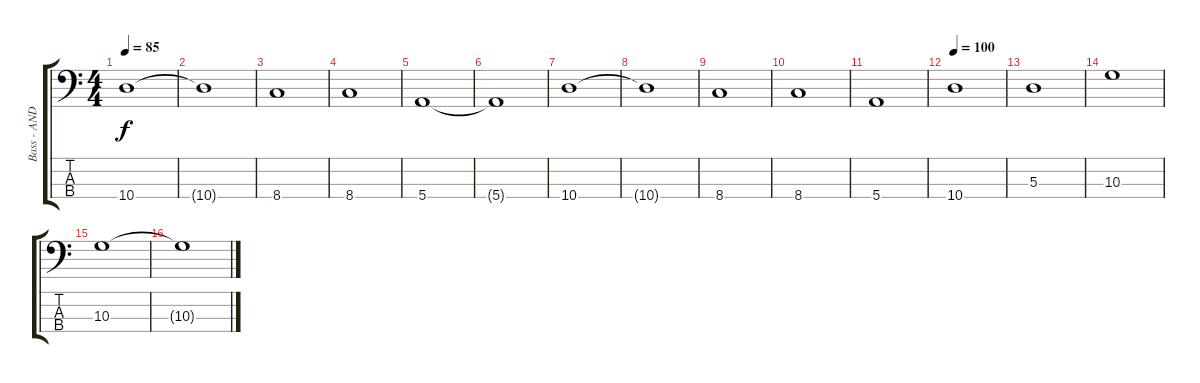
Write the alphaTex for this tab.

\track ("Bass - ANDRÉ CACHO" "Bass - AND") {instrument electricbassfinger}
\staff {score tabs}
\tuning (G2 D2 A1 E1) {hide}
\ts (4 4)
\tempo 85
\clef f4
\ks c
10.4.1{dy f} |
10.4{t}.1 |
8.4.1 |
8.4.1 |
5.4.1 |
5.4{t}.1 |
10.4.1 |
10.4{t}.1 |
8.4.1 |
8.4.1 |
5.4.1 |
\tempo 100
10.4.1 |
5.3.1 |
10.3.1 |
10.3.1 |
10.3{t}.1
